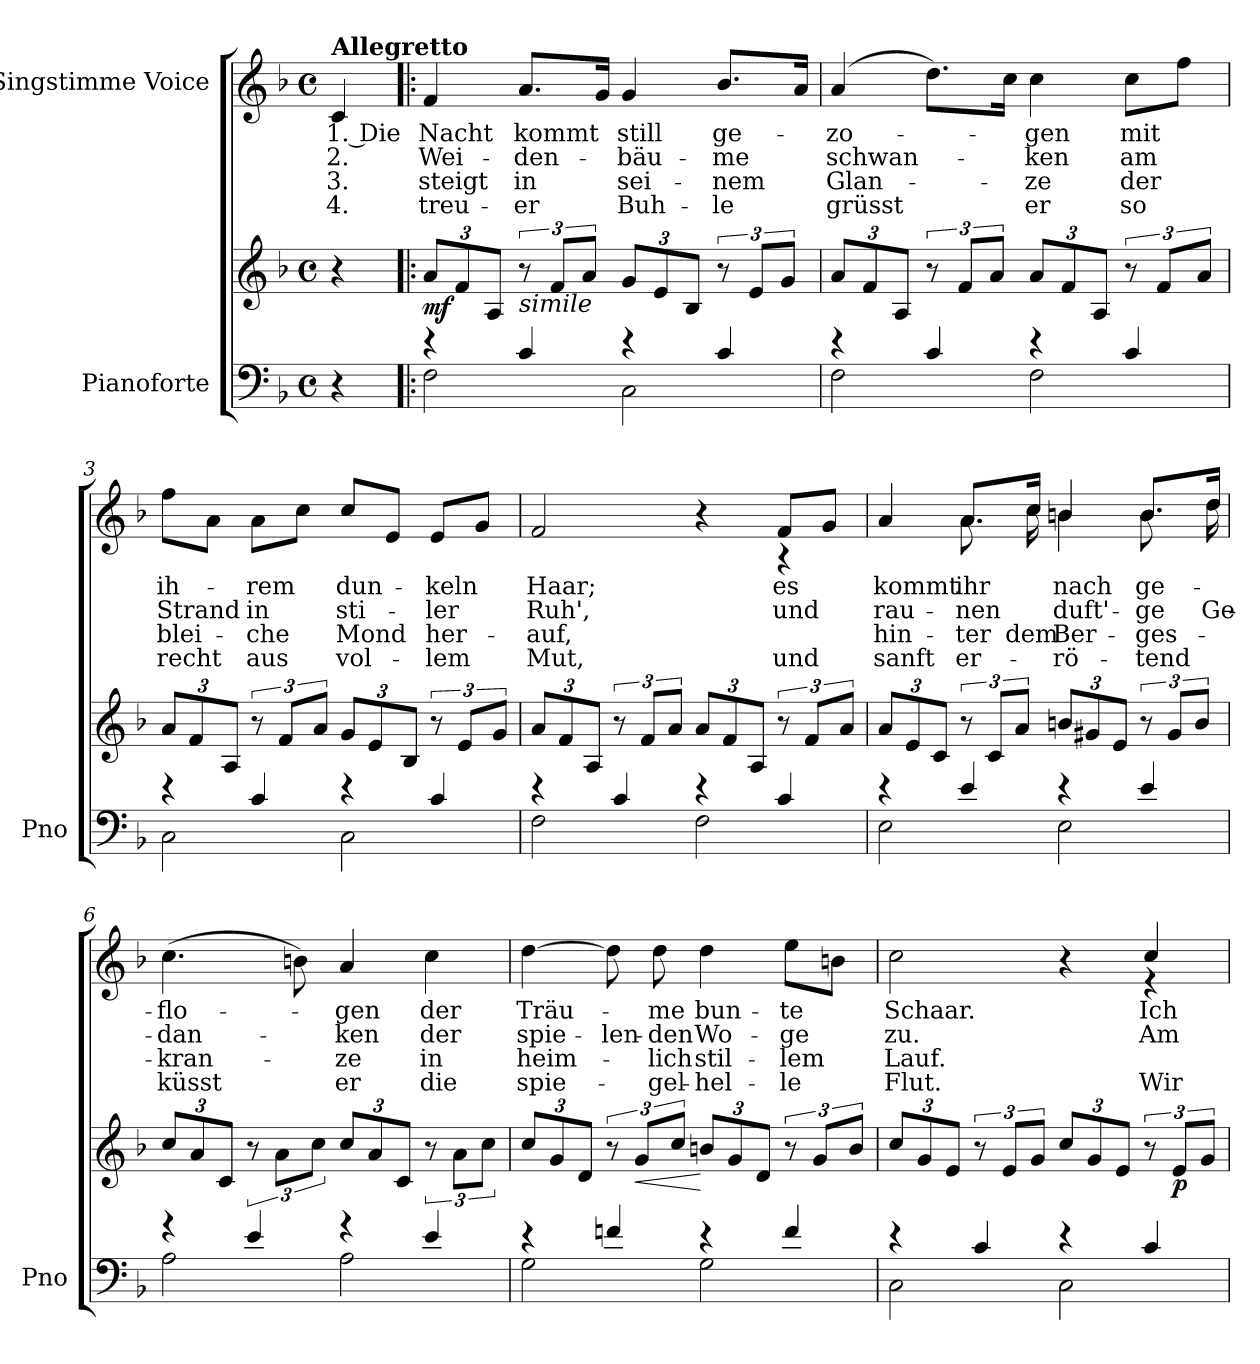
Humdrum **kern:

**kern	**kern	**dynam	**kern	**text	**text	**text	**text
*part2	*part2	*part2	*part1	*part1	*part1	*part1	*part1
*staff3	*staff2	*staff2/3	*staff1	*staff1	*staff1	*staff1	*staff1
*I"Pianoforte	*	*	*I"Singstimme Voice	*	*	*	*
*I'Pno	*	*	*	*	*	*	*
*clefF4	*clefG2	*	*clefG2	*	*	*	*
*k[b-]	*k[b-]	*	*k[b-]	*	*	*	*
*M4/4	*M4/4	*	*M4/4	*	*	*	*
*met(c)	*met(c)	*	*met(c)	*	*	*	*
=	=	=	=	=	=	=	=
!	!	!	!LO:TX:a:B:t=Allegretto	!	!	!	!
4r	4r	.	4c/	1. Die	2.	3.	4.
=1!|:	=1!|:	=1!|:	=1!|:	=1!|:	=1!|:	=1!|:	=1!|:
*^	*	*	*	*	*	*	*
!	!	!	!LO:DY:b	!	!	!	!	!
4r	2F\	12a/L	mf	4f/	Nacht	Wei-	steigt	treu-
.	.	12f/	.	.	.	.	.	.
.	.	12A/J	.	.	.	.	.	.
!	!	!LO:TX:b:i:t=simile	!	!	!	!	!	!
4c/	.	12r	.	8.a/L	kommt	-den-	in	-er
.	.	12f/L	.	.	.	.	.	.
.	.	12a/J	.	.	.	.	.	.
.	.	.	.	16g/Jk	.	.	.	.
*	*	*Xbrackettup	*	*	*	*	*	*
4r	2C\	12g/L	.	4g/	still	-bäu-	sei-	Buh-
.	.	12e/	.	.	.	.	.	.
.	.	12B-/J	.	.	.	.	.	.
*	*	*brackettup	*	*	*	*	*	*
4c/	.	12r	.	8.b-/L	ge-	-me	-nem	-le
.	.	12e/L	.	.	.	.	.	.
.	.	12g/J	.	.	.	.	.	.
.	.	.	.	16a/Jk	.	.	.	.
=2	=2	=2	=2	=2	=2	=2	=2	=2
*	*	*Xbrackettup	*	*	*	*	*	*
4r	2F\	12a/L	.	(4a/	-zo-	schwan-	Glan-	grüsst
.	.	12f/	.	.	.	.	.	.
.	.	12A/J	.	.	.	.	.	.
*	*	*brackettup	*	*	*	*	*	*
4c/	.	12r	.	8.dd\L)	.	.	.	.
.	.	12f/L	.	.	.	.	.	.
.	.	12a/J	.	.	.	.	.	.
.	.	.	.	16cc\Jk	.	.	.	.
*	*	*Xbrackettup	*	*	*	*	*	*
4r	2F\	12a/L	.	4cc\	-gen	-ken	-ze	er
.	.	12f/	.	.	.	.	.	.
.	.	12A/J	.	.	.	.	.	.
*	*	*brackettup	*	*	*	*	*	*
4c/	.	12r	.	8cc\L	mit	am	der	so
.	.	12f/L	.	.	.	.	.	.
.	.	.	.	8ff\J	.	.	.	.
.	.	12a/J	.	.	.	.	.	.
=3	=3	=3	=3	=3	=3	=3	=3	=3
*	*	*Xbrackettup	*	*	*	*	*	*
4r	2C\	12a/L	.	8ff\L	ih-	Strand	blei-	recht
.	.	12f/	.	.	.	.	.	.
.	.	.	.	8a\J	.	.	.	.
.	.	12A/J	.	.	.	.	.	.
*	*	*brackettup	*	*	*	*	*	*
4c/	.	12r	.	8a\L	-rem	in	-che	aus
.	.	12f/L	.	.	.	.	.	.
.	.	.	.	8cc\J	.	.	.	.
.	.	12a/J	.	.	.	.	.	.
*	*	*Xbrackettup	*	*	*	*	*	*
4r	2C\	12g/L	.	8cc/L	dun-	sti-	Mond	vol-
.	.	12e/	.	.	.	.	.	.
.	.	.	.	8e/J	.	.	.	.
.	.	12B-/J	.	.	.	.	.	.
*	*	*brackettup	*	*	*	*	*	*
4c/	.	12r	.	8e/L	-keln	-ler	her-	-lem
.	.	12e/L	.	.	.	.	.	.
.	.	.	.	8g/J	.	.	.	.
.	.	12g/J	.	.	.	.	.	.
=4	=4	=4	=4	=4	=4	=4	=4	=4
*	*	*Xbrackettup	*	*	*	*	*	*
*	*	*	*	*^	*	*	*	*
4r	2F\	12a/L	.	2f/	2ryy	Haar;	Ruh',	-auf,	Mut,
.	.	12f/	.	.	.	.	.	.	.
.	.	12A/J	.	.	.	.	.	.	.
*	*	*brackettup	*	*	*	*	*	*	*
4c/	.	12r	.	.	.	.	.	.	.
.	.	12f/L	.	.	.	.	.	.	.
.	.	12a/J	.	.	.	.	.	.	.
*	*	*Xbrackettup	*	*	*	*	*	*	*
4r	2F\	12a/L	.	4r	4ryy	.	.	.	.
.	.	12f/	.	.	.	.	.	.	.
.	.	12A/J	.	.	.	.	.	.	.
*	*	*brackettup	*	*	*	*	*	*	*
4c/	.	12r	.	8f/L	4r	es	und	.	und
.	.	12f/L	.	.	.	.	.	.	.
.	.	.	.	8g/J	.	.	.	.	.
.	.	12a/J	.	.	.	.	.	.	.
=5	=5	=5	=5	=5	=5	=5	=5	=5	=5
*	*	*Xbrackettup	*	*	*	*	*	*	*
4r	2E\	12a/L	.	4a/	4ryy	kommt	rau-	hin-	sanft
.	.	12e/	.	.	.	.	.	.	.
.	.	12c/J	.	.	.	.	.	.	.
*	*	*brackettup	*	*	*	*	*	*	*
4e/	.	12r	.	8.a/L	8.a\	ihr	-nen	-ter	er-
.	.	12c/L	.	.	.	.	.	.	.
.	.	12a/J	.	.	.	.	.	.	.
.	.	.	.	16cc/Jk	16cc\	.	.	dem	.
*	*	*Xbrackettup	*	*	*	*	*	*	*
4r	2E\	12bn/L	.	4bn/	4b\	nach	duft'-	Ber-	-rö-
.	.	12g#X/	.	.	.	.	.	.	.
.	.	12e/J	.	.	.	.	.	.	.
*	*	*brackettup	*	*	*	*	*	*	*
4e/	.	12r	.	8.b/L	8.b\	ge-	-ge	-ges-	-tend
.	.	12g#/L	.	.	.	.	.	.	.
.	.	12b/J	.	.	.	.	.	.	.
.	.	.	.	16dd/Jk	16dd\	.	Ge-	.	.
*	*	*	*	*v	*v	*	*	*	*
=6	=6	=6	=6	=6	=6	=6	=6	=6
*	*	*Xbrackettup	*	*	*	*	*	*
4r	2A\	12cc/L	.	(4.cc\	-flo-	-dan-	kran-	küsst
.	.	12a/	.	.	.	.	.	.
.	.	12c/J	.	.	.	.	.	.
*	*	*brackettup	*	*	*	*	*	*
4e/	.	12r	.	.	.	.	.	.
.	.	12a\L	.	.	.	.	.	.
.	.	.	.	8bn\)	.	.	.	.
.	.	12cc\J	.	.	.	.	.	.
*	*	*Xbrackettup	*	*	*	*	*	*
4r	2A\	12cc/L	.	4a/	-gen	-ken	-ze	er
.	.	12a/	.	.	.	.	.	.
.	.	12c/J	.	.	.	.	.	.
*	*	*brackettup	*	*	*	*	*	*
4e/	.	12r	.	4cc\	der	der	in	die
.	.	12a\L	.	.	.	.	.	.
.	.	12cc\J	.	.	.	.	.	.
=7	=7	=7	=7	=7	=7	=7	=7	=7
*	*	*Xbrackettup	*	*	*	*	*	*
4r	2G\	12cc/L	.	[4dd\	Träu-	spie-	heim-	spie-
.	.	12g/	.	.	.	.	.	.
.	.	12d/J	.	.	.	.	.	.
*	*	*brackettup	*	*	*	*	*	*
4fn/	.	12r	.	8dd\]	.	-len-	.	.
!	!	!	!LO:HP:b	!	!	!	!	!
.	.	12g/L	<	.	.	.	.	.
.	.	.	.	8dd\	-me	-den	-lich	-gel-
.	.	12cc/J	.	.	.	.	.	.
*	*	*Xbrackettup	*	*	*	*	*	*
4r	2G\	12bn/L	[	4dd\	bun-	Wo-	stil-	-hel-
.	.	12g/	.	.	.	.	.	.
.	.	12d/J	.	.	.	.	.	.
*	*	*brackettup	*	*	*	*	*	*
4f/	.	12r	.	8ee\L	-te	-ge	-lem	-le
.	.	12g/L	.	.	.	.	.	.
.	.	.	.	8bn\J	.	.	.	.
.	.	12b/J	.	.	.	.	.	.
=8	=8	=8	=8	=8	=8	=8	=8	=8
*	*	*Xbrackettup	*	*	*	*	*	*
*	*	*	*	*^	*	*	*	*
4r	2C\	12cc/L	.	2cc\	2.ryy	Schaar.	zu.	Lauf.	Flut.
.	.	12g/	.	.	.	.	.	.	.
.	.	12e/J	.	.	.	.	.	.	.
*	*	*brackettup	*	*	*	*	*	*	*
4c/	.	12r	.	.	.	.	.	.	.
.	.	12e/L	.	.	.	.	.	.	.
.	.	12g/J	.	.	.	.	.	.	.
*	*	*Xbrackettup	*	*	*	*	*	*	*
4r	2C\	12cc/L	.	4r	.	.	.	.	.
.	.	12g/	.	.	.	.	.	.	.
.	.	12e/J	.	.	.	.	.	.	.
*	*	*brackettup	*	*	*	*	*	*	*
4c/	.	12r	.	4cc/	4r	Ich	Am	.	Wir
!	!	!	!LO:DY:b	!	!	!	!	!	!
.	.	12e/L	p	.	.	.	.	.	.
.	.	12g/J	.	.	.	.	.	.	.
*v	*v	*	*	*v	*v	*	*	*	*
=	=	=	=	=	=	=	=
*-	*-	*-	*-	*-	*-	*-	*-
